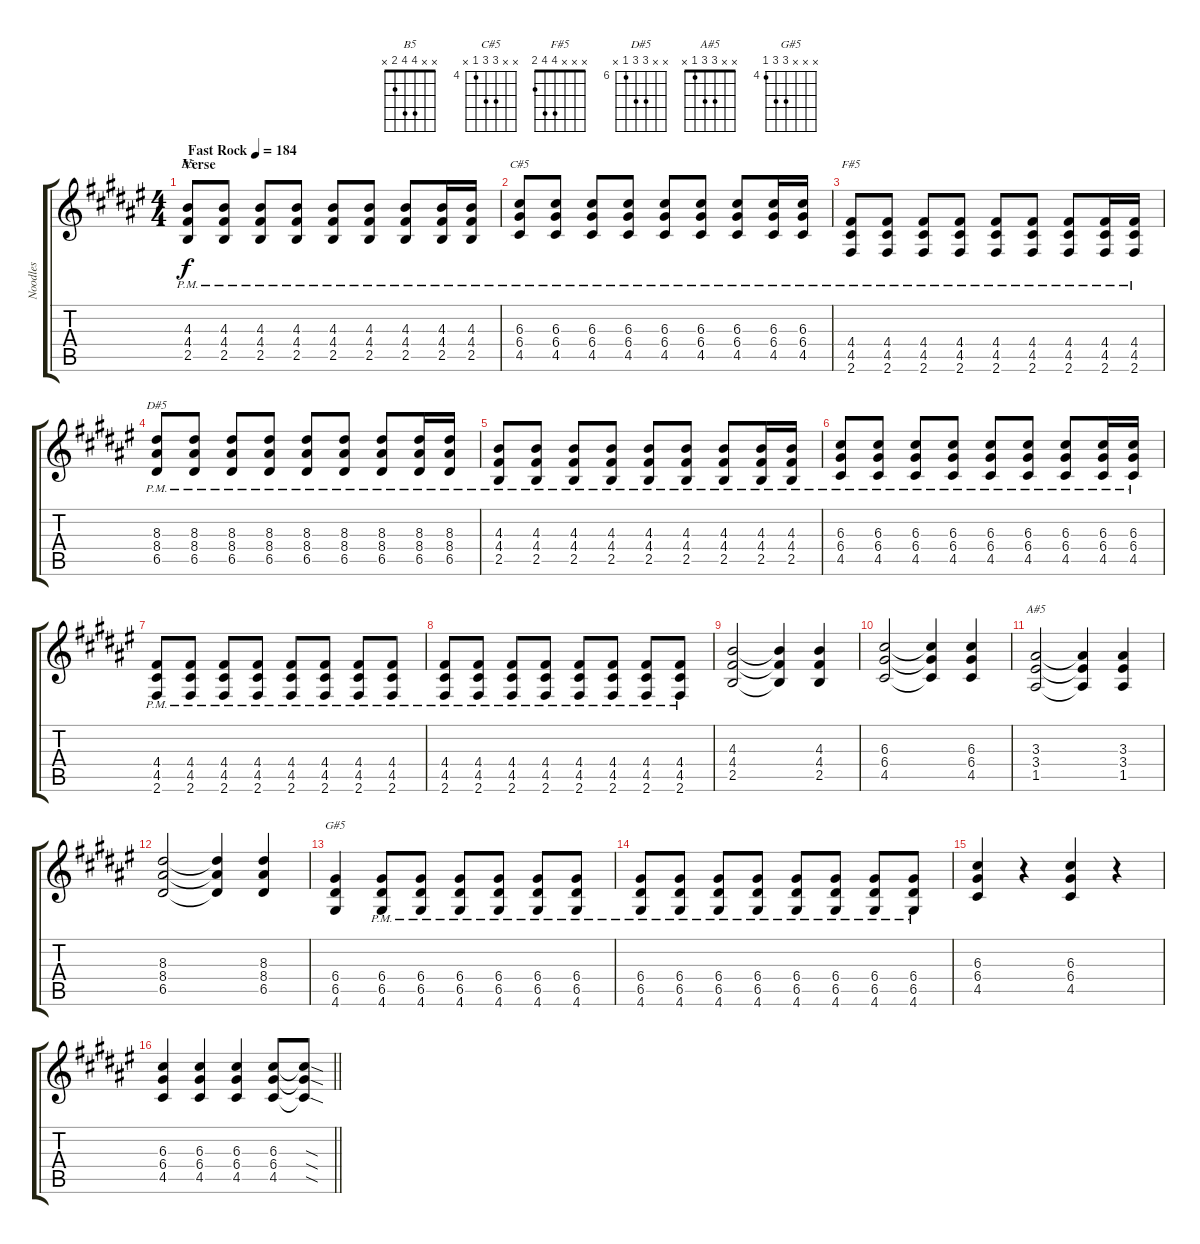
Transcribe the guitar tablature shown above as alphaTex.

\track ("Noodles" "Noodles") {instrument distortionguitar}
\staff {score tabs}
\tuning (E4 B3 G3 D3 A2 E2) {hide}
\chord ("B5" x x 4 4 2 x)
\chord ("C#5" x x 6 6 4 x) {firstfret 4}
\chord ("F#5" x x x 4 4 2)
\chord ("D#5" x x 8 8 6 x) {firstfret 6}
\chord ("A#5" x x 3 3 1 x)
\chord ("G#5" x x x 6 6 4) {firstfret 4}
\ts (4 4)
\section ("" "Verse")
\tempo (184 "Fast Rock")
\clef g2
\ks f#
(4.3{pm} 4.4{pm} 2.5{pm}).8{ch "B5" dy f instrument distortionguitar} (4.3{pm} 4.4{pm} 2.5{pm}).8 (4.3{pm} 4.4{pm} 2.5{pm}).8 (4.3{pm} 4.4{pm} 2.5{pm}).8 (4.3{pm} 4.4{pm} 2.5{pm}).8 (4.3{pm} 4.4{pm} 2.5{pm}).8 (4.3{pm} 4.4{pm} 2.5{pm}).8 (4.3{pm} 4.4{pm} 2.5{pm}).16 (4.3{pm} 4.4{pm} 2.5{pm}).16 |
(6.3{pm} 6.4{pm} 4.5{pm}).8{ch "C#5"} (6.3{pm} 6.4{pm} 4.5{pm}).8 (6.3{pm} 6.4{pm} 4.5{pm}).8 (6.3{pm} 6.4{pm} 4.5{pm}).8 (6.3{pm} 6.4{pm} 4.5{pm}).8 (6.3{pm} 6.4{pm} 4.5{pm}).8 (6.3{pm} 6.4{pm} 4.5{pm}).8 (6.3{pm} 6.4{pm} 4.5{pm}).16 (6.3{pm} 6.4{pm} 4.5{pm}).16 |
(4.4{pm} 4.5{pm} 2.6{pm}).8{ch "F#5"} (4.4{pm} 4.5{pm} 2.6{pm}).8 (4.4{pm} 4.5{pm} 2.6{pm}).8 (4.4{pm} 4.5{pm} 2.6{pm}).8 (4.4{pm} 4.5{pm} 2.6{pm}).8 (4.4{pm} 4.5{pm} 2.6{pm}).8 (4.4{pm} 4.5{pm} 2.6{pm}).8 (4.4{pm} 4.5{pm} 2.6{pm}).16 (4.4{pm} 4.5{pm} 2.6{pm}).16 |
(8.3{pm} 8.4{pm} 6.5{pm}).8{ch "D#5"} (8.3{pm} 8.4{pm} 6.5{pm}).8 (8.3{pm} 8.4{pm} 6.5{pm}).8 (8.3{pm} 8.4{pm} 6.5{pm}).8 (8.3{pm} 8.4{pm} 6.5{pm}).8 (8.3{pm} 8.4{pm} 6.5{pm}).8 (8.3{pm} 8.4{pm} 6.5{pm}).8 (8.3{pm} 8.4{pm} 6.5{pm}).16 (8.3{pm} 8.4{pm} 6.5{pm}).16 |
(4.3{pm} 4.4{pm} 2.5{pm}).8 (4.3{pm} 4.4{pm} 2.5{pm}).8 (4.3{pm} 4.4{pm} 2.5{pm}).8 (4.3{pm} 4.4{pm} 2.5{pm}).8 (4.3{pm} 4.4{pm} 2.5{pm}).8 (4.3{pm} 4.4{pm} 2.5{pm}).8 (4.3{pm} 4.4{pm} 2.5{pm}).8 (4.3{pm} 4.4{pm} 2.5{pm}).16 (4.3{pm} 4.4{pm} 2.5{pm}).16 |
(6.3{pm} 6.4{pm} 4.5{pm}).8 (6.3{pm} 6.4{pm} 4.5{pm}).8 (6.3{pm} 6.4{pm} 4.5{pm}).8 (6.3{pm} 6.4{pm} 4.5{pm}).8 (6.3{pm} 6.4{pm} 4.5{pm}).8 (6.3{pm} 6.4{pm} 4.5{pm}).8 (6.3{pm} 6.4{pm} 4.5{pm}).8 (6.3{pm} 6.4{pm} 4.5{pm}).16 (6.3{pm} 6.4{pm} 4.5{pm}).16 |
(4.4{pm} 4.5{pm} 2.6{pm}).8 (4.4{pm} 4.5{pm} 2.6{pm}).8 (4.4{pm} 4.5{pm} 2.6{pm}).8 (4.4{pm} 4.5{pm} 2.6{pm}).8 (4.4{pm} 4.5{pm} 2.6{pm}).8 (4.4{pm} 4.5{pm} 2.6{pm}).8 (4.4{pm} 4.5{pm} 2.6{pm}).8 (4.4{pm} 4.5{pm} 2.6{pm}).8 |
(4.4{pm} 4.5{pm} 2.6{pm}).8 (4.4{pm} 4.5{pm} 2.6{pm}).8 (4.4{pm} 4.5{pm} 2.6{pm}).8 (4.4{pm} 4.5{pm} 2.6{pm}).8 (4.4{pm} 4.5{pm} 2.6{pm}).8 (4.4{pm} 4.5{pm} 2.6{pm}).8 (4.4{pm} 4.5{pm} 2.6{pm}).8 (4.4{pm} 4.5{pm} 2.6{pm}).8 |
(4.3 4.4 2.5).2 (4.3{t} 4.4{t} 2.5{t}).4 (4.3 4.4 2.5).4 |
(6.3 6.4 4.5).2 (6.3{t} 6.4{t} 4.5{t}).4 (6.3 6.4 4.5).4 |
(3.3 3.4 1.5).2{ch "A#5"} (3.3{t} 3.4{t} 1.5{t}).4 (3.3 3.4 1.5).4 |
(8.3 8.4 6.5).2 (8.3{t} 8.4{t} 6.5{t}).4 (8.3 8.4 6.5).4 |
(6.4 6.5 4.6).4{ch "G#5"} (6.4{pm} 6.5{pm} 4.6{pm}).8 (6.4{pm} 6.5{pm} 4.6{pm}).8 (6.4{pm} 6.5{pm} 4.6{pm}).8 (6.4{pm} 6.5{pm} 4.6{pm}).8 (6.4{pm} 6.5{pm} 4.6{pm}).8 (6.4{pm} 6.5{pm} 4.6{pm}).8 |
(6.4{pm} 6.5{pm} 4.6{pm}).8 (6.4{pm} 6.5{pm} 4.6{pm}).8 (6.4{pm} 6.5{pm} 4.6{pm}).8 (6.4{pm} 6.5{pm} 4.6{pm}).8 (6.4{pm} 6.5{pm} 4.6{pm}).8 (6.4{pm} 6.5{pm} 4.6{pm}).8 (6.4{pm} 6.5{pm} 4.6{pm}).8 (6.4{pm} 6.5{pm} 4.6{pm}).8 |
(6.3 6.4 4.5).4 r.4 (6.3 6.4 4.5).4 r.4 |
\barLineRight lightlight
(6.3 6.4 4.5).4 (6.3 6.4 4.5).4 (6.3 6.4 4.5).4 (6.3 6.4 4.5).8 (6.3{sod t} 6.4{sod t} 4.5{sod t}).8
